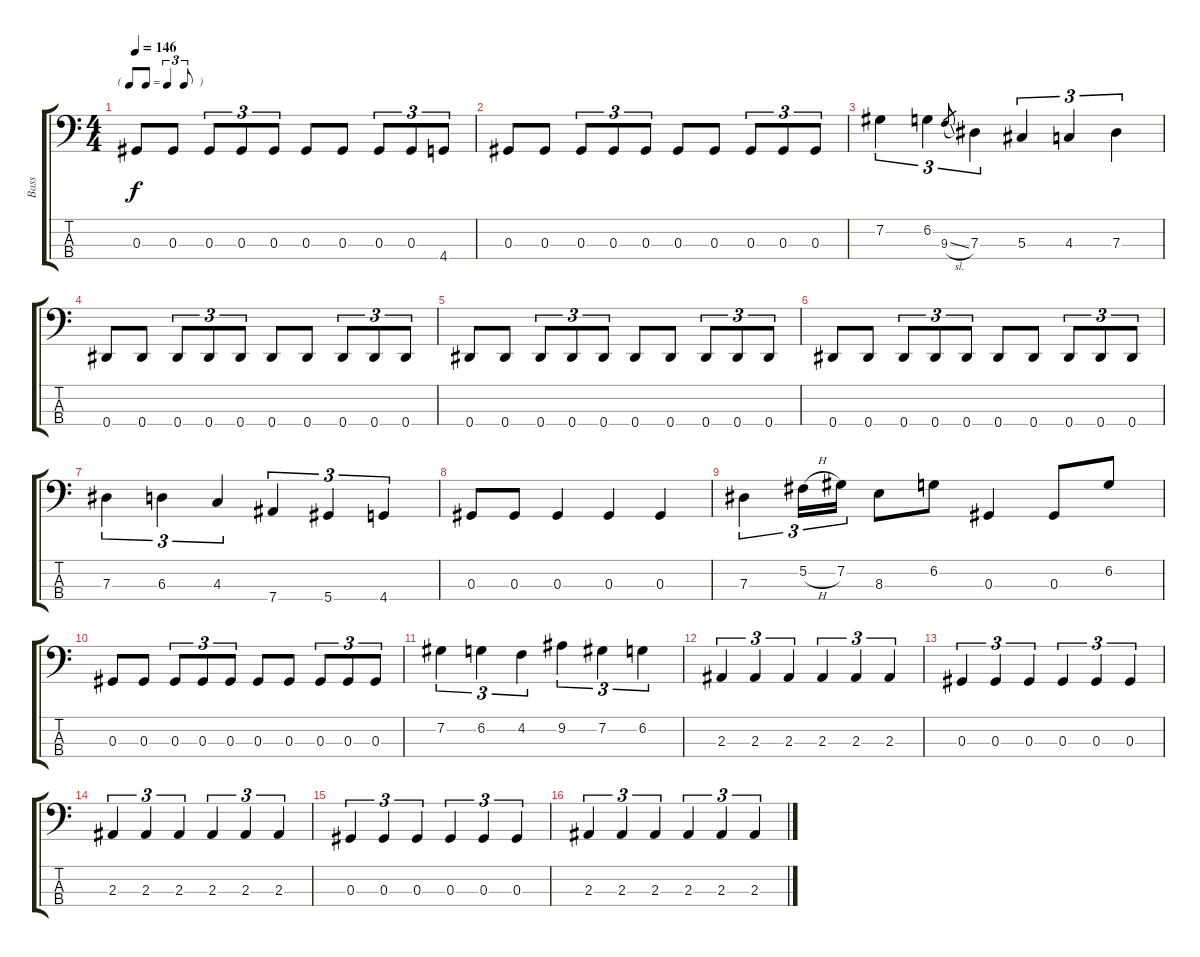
\track ("Bass" "Bass") {instrument electricbassfinger}
\staff {score tabs}
\tuning (Gb2 Db2 Ab1 Eb1) {hide}
\ts (4 4)
\tf triplet8th
\tempo 146
\clef f4
\ks c
0.3.8{dy f} 0.3.8 0.3.8{tu (3 2)} 0.3.8{tu (3 2)} 0.3.8{tu (3 2)} 0.3.8 0.3.8 0.3.8{tu (3 2)} 0.3.8{tu (3 2)} 4.4.8{tu (3 2)} |
0.3.8 0.3.8 0.3.8{tu (3 2)} 0.3.8{tu (3 2)} 0.3.8{tu (3 2)} 0.3.8 0.3.8 0.3.8{tu (3 2)} 0.3.8{tu (3 2)} 0.3.8{tu (3 2)} |
7.2.4{tu (3 2)} 6.2.4{tu (3 2)} 9.3{sl}.8{gr} 7.3.4{tu (3 2)} 5.3.4{tu (3 2)} 4.3.4{tu (3 2)} 7.3.4{tu (3 2)} |
0.4.8 0.4.8 0.4.8{tu (3 2)} 0.4.8{tu (3 2)} 0.4.8{tu (3 2)} 0.4.8 0.4.8 0.4.8{tu (3 2)} 0.4.8{tu (3 2)} 0.4.8{tu (3 2)} |
0.4.8 0.4.8 0.4.8{tu (3 2)} 0.4.8{tu (3 2)} 0.4.8{tu (3 2)} 0.4.8 0.4.8 0.4.8{tu (3 2)} 0.4.8{tu (3 2)} 0.4.8{tu (3 2)} |
0.4.8 0.4.8 0.4.8{tu (3 2)} 0.4.8{tu (3 2)} 0.4.8{tu (3 2)} 0.4.8 0.4.8 0.4.8{tu (3 2)} 0.4.8{tu (3 2)} 0.4.8{tu (3 2)} |
7.3.4{tu (3 2)} 6.3.4{tu (3 2)} 4.3.4{tu (3 2)} 7.4.4{tu (3 2)} 5.4.4{tu (3 2)} 4.4.4{tu (3 2)} |
0.3.8 0.3.8 0.3.4 0.3.4 0.3.4 |
7.3.4{tu (3 2)} 5.2{h}.16{tu (3 2)} 7.2.16{tu (3 2)} 8.3.8 6.2.8 0.3.4 0.3.8 6.2.8 |
0.3.8 0.3.8 0.3.8{tu (3 2)} 0.3.8{tu (3 2)} 0.3.8{tu (3 2)} 0.3.8 0.3.8 0.3.8{tu (3 2)} 0.3.8{tu (3 2)} 0.3.8{tu (3 2)} |
7.2.4{tu (3 2)} 6.2.4{tu (3 2)} 4.2.4{tu (3 2)} 9.2.4{tu (3 2)} 7.2.4{tu (3 2)} 6.2.4{tu (3 2)} |
2.3.4{tu (3 2)} 2.3.4{tu (3 2)} 2.3.4{tu (3 2)} 2.3.4{tu (3 2)} 2.3.4{tu (3 2)} 2.3.4{tu (3 2)} |
0.3.4{tu (3 2)} 0.3.4{tu (3 2)} 0.3.4{tu (3 2)} 0.3.4{tu (3 2)} 0.3.4{tu (3 2)} 0.3.4{tu (3 2)} |
2.3.4{tu (3 2)} 2.3.4{tu (3 2)} 2.3.4{tu (3 2)} 2.3.4{tu (3 2)} 2.3.4{tu (3 2)} 2.3.4{tu (3 2)} |
0.3.4{tu (3 2)} 0.3.4{tu (3 2)} 0.3.4{tu (3 2)} 0.3.4{tu (3 2)} 0.3.4{tu (3 2)} 0.3.4{tu (3 2)} |
2.3.4{tu (3 2)} 2.3.4{tu (3 2)} 2.3.4{tu (3 2)} 2.3.4{tu (3 2)} 2.3.4{tu (3 2)} 2.3.4{tu (3 2)}
